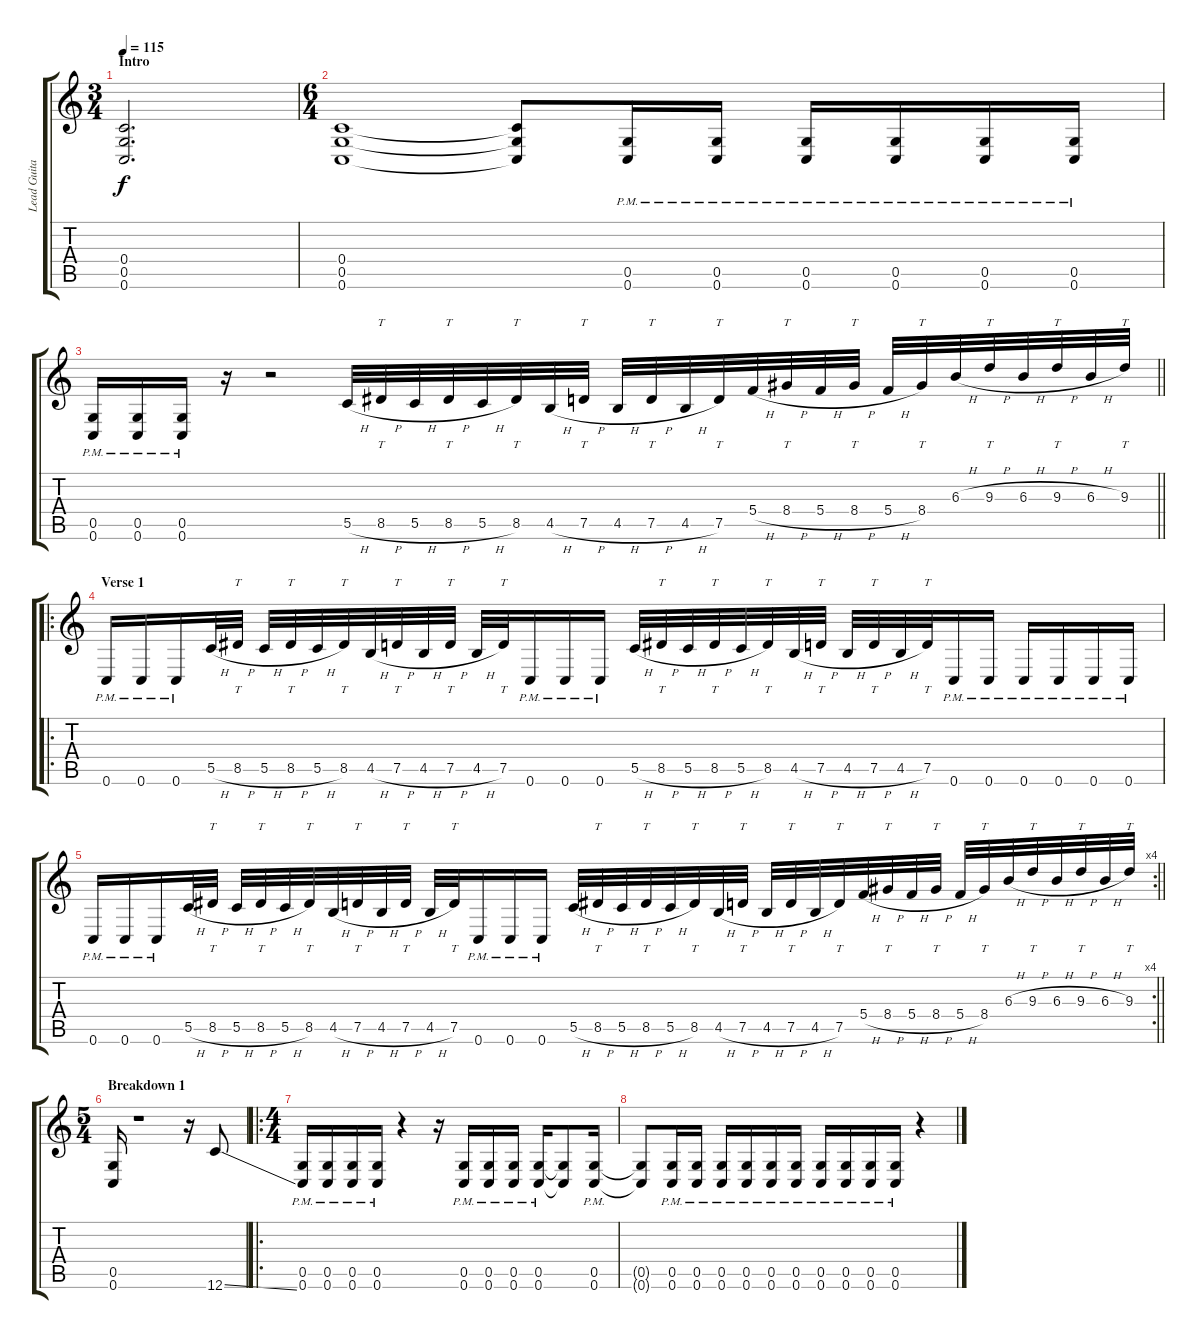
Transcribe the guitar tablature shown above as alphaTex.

\track ("Lead Guitar" "Lead Guita") {instrument distortionguitar}
\staff {score tabs}
\tuning (D4 A3 F3 C3 G2 C2) {hide}
\ts (3 4)
\section ("" "Intro")
\tempo 115
\clef g2
\ks c
(0.4 0.5 0.6).2{d dy f instrument distortionguitar} |
\ts (6 4)
(0.4 0.5 0.6).1 (0.4{t} 0.5{t} 0.6{t}).8 (0.5{pm} 0.6{pm}).16 (0.5{pm} 0.6{pm}).16 (0.5{pm} 0.6{pm}).16 (0.5{pm} 0.6{pm}).16 (0.5{pm} 0.6{pm}).16 (0.5{pm} 0.6{pm}).16 |
\barLineRight lightlight
(0.5{pm} 0.6{pm}).16 (0.5{pm} 0.6{pm}).16 (0.5{pm} 0.6{pm}).16 r.16 r.2 5.5{h}.32 8.5{h}.32{tt} 5.5{h}.32 8.5{h}.32{tt} 5.5{h}.32 8.5.32{tt} 4.5{h}.32 7.5{h}.32{tt} 4.5{h}.32 7.5{h}.32{tt} 4.5{h}.32 7.5.32{tt} 5.4{h}.32 8.4{h}.32{tt} 5.4{h}.32 8.4{h}.32{tt} 5.4{h}.32 8.4.32{tt} 6.3{h}.32 9.3{h}.32{tt} 6.3{h}.32 9.3{h}.32{tt} 6.3{h}.32 9.3.32{tt} |
\ro
\section ("" "Verse 1")
0.6{pm}.16 0.6{pm}.16 0.6{pm}.16 5.5{h}.32 8.5{h}.32{tt} 5.5{h}.32 8.5{h}.32{tt} 5.5{h}.32 8.5.32{tt} 4.5{h}.32 7.5{h}.32{tt} 4.5{h}.32 7.5{h}.32{tt} 4.5{h}.32 7.5.32{tt} 0.6{pm}.16 0.6{pm}.16 0.6{pm}.16 5.5{h}.32 8.5{h}.32{tt} 5.5{h}.32 8.5{h}.32{tt} 5.5{h}.32 8.5.32{tt} 4.5{h}.32 7.5{h}.32{tt} 4.5{h}.32 7.5{h}.32{tt} 4.5{h}.32 7.5.32{tt} 0.6{pm}.16 0.6{pm}.16 0.6{pm}.16 0.6{pm}.16 0.6{pm}.16 0.6{pm}.16 |
\rc 4
\barLineRight lightlight
0.6{pm}.16 0.6{pm}.16 0.6{pm}.16 5.5{h}.32 8.5{h}.32{tt} 5.5{h}.32 8.5{h}.32{tt} 5.5{h}.32 8.5.32{tt} 4.5{h}.32 7.5{h}.32{tt} 4.5{h}.32 7.5{h}.32{tt} 4.5{h}.32 7.5.32{tt} 0.6{pm}.16 0.6{pm}.16 0.6{pm}.16 5.5{h}.32 8.5{h}.32{tt} 5.5{h}.32 8.5{h}.32{tt} 5.5{h}.32 8.5.32{tt} 4.5{h}.32 7.5{h}.32{tt} 4.5{h}.32 7.5{h}.32{tt} 4.5{h}.32 7.5.32{tt} 5.4{h}.32 8.4{h}.32{tt} 5.4{h}.32 8.4{h}.32{tt} 5.4{h}.32 8.4.32{tt} 6.3{h}.32 9.3{h}.32{tt} 6.3{h}.32 9.3{h}.32{tt} 6.3{h}.32 9.3.32{tt} |
\ts (5 4)
\section ("" "Breakdown 1")
(0.5 0.6).16 r.1 r.16 12.6{ss}.8 |
\ro
\ts (4 4)
(0.5{pm} 0.6{pm}).16 (0.5{pm} 0.6{pm}).16 (0.5{pm} 0.6{pm}).16 (0.5{pm} 0.6{pm}).16 r.4 r.16 (0.5{pm} 0.6{pm}).16 (0.5{pm} 0.6{pm}).16 (0.5{pm} 0.6{pm}).16 (0.5{pm} 0.6{pm}).16 (0.5{t} 0.6{t}).8 (0.5{pm} 0.6{pm}).16 |
(0.5{t} 0.6{t}).8 (0.5{pm} 0.6{pm}).16 (0.5{pm} 0.6{pm}).16 (0.5{pm} 0.6{pm}).16 (0.5{pm} 0.6{pm}).16 (0.5{pm} 0.6{pm}).16 (0.5{pm} 0.6{pm}).16 (0.5{pm} 0.6{pm}).16 (0.5{pm} 0.6{pm}).16 (0.5{pm} 0.6{pm}).16 (0.5{pm} 0.6{pm}).16 r.4
